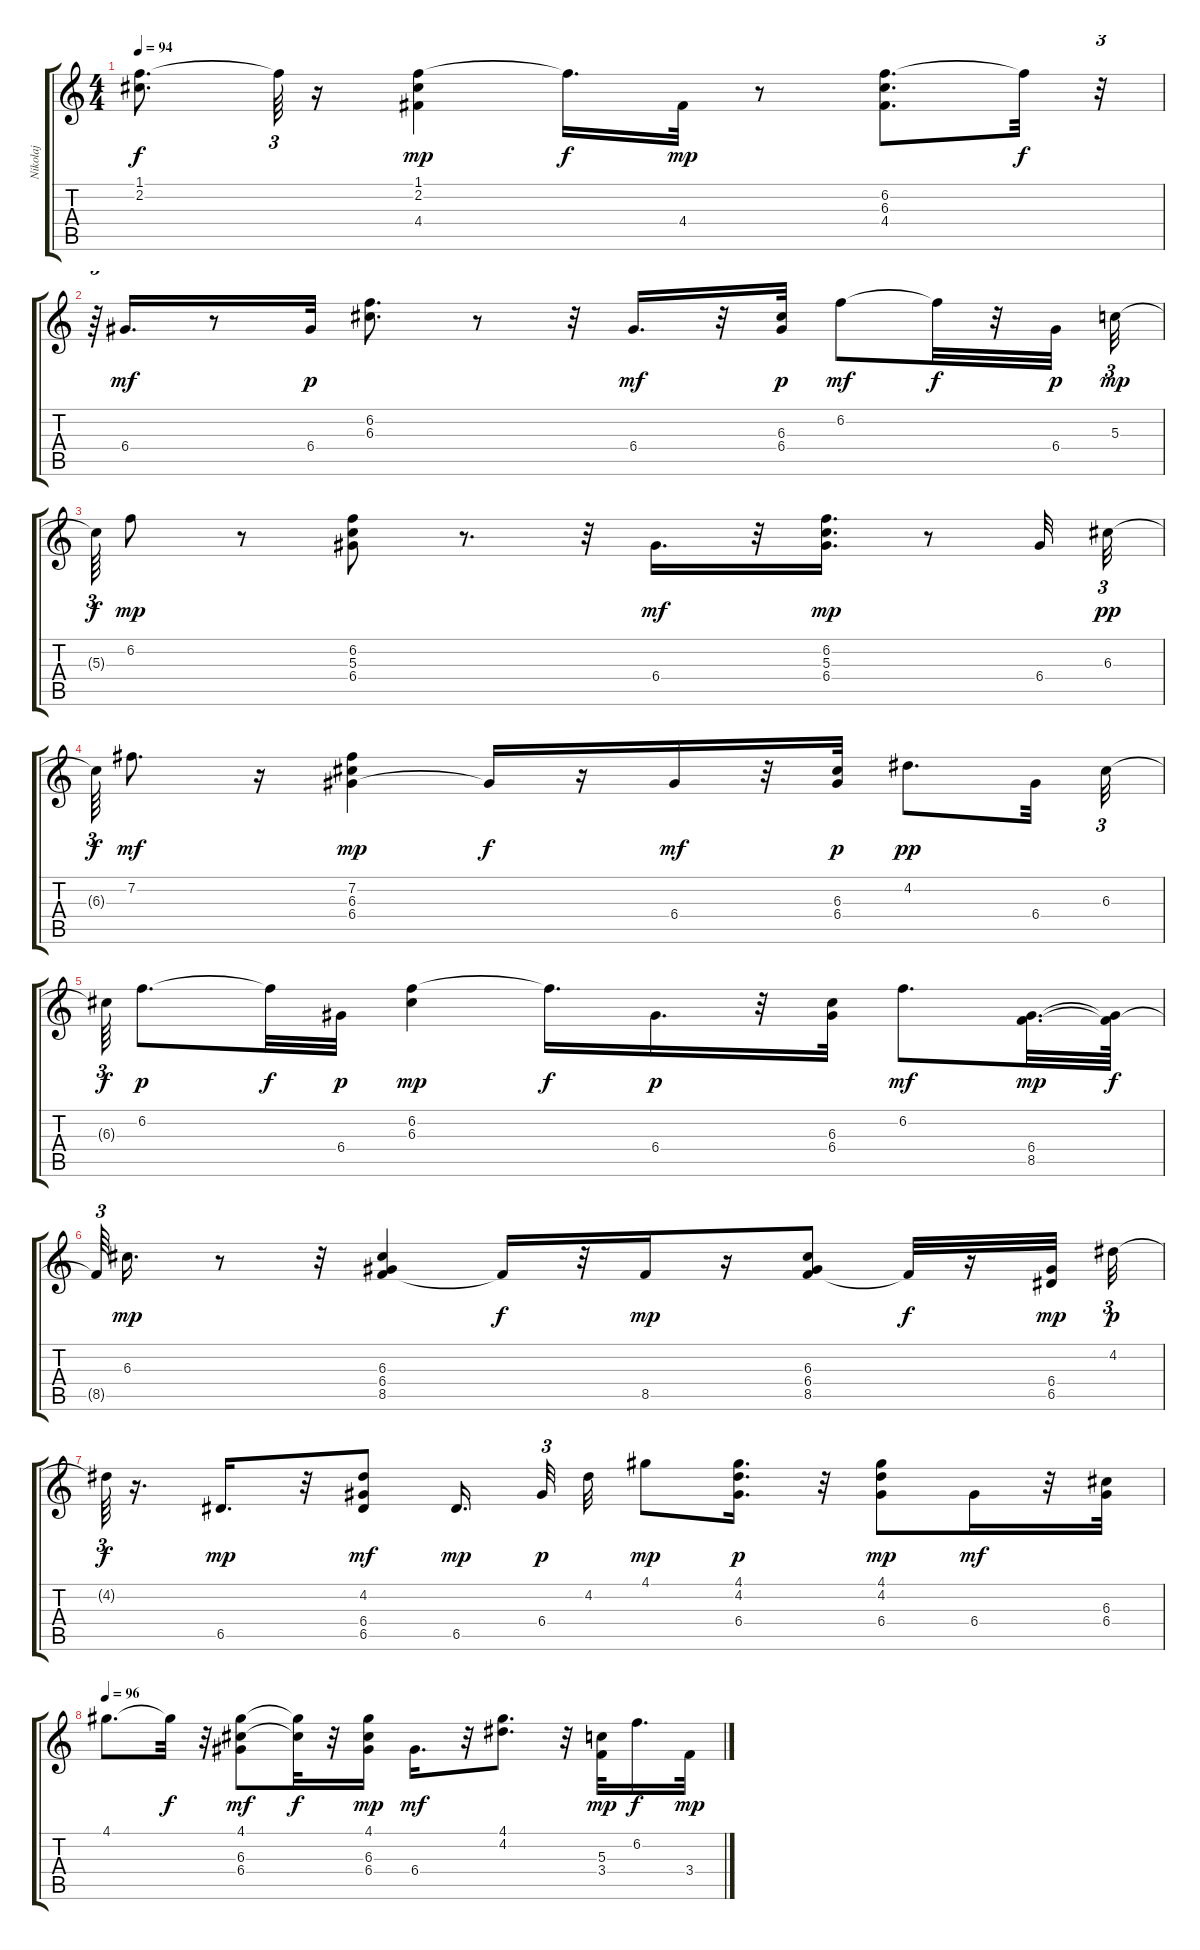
\track ("Nikolaj" "Nikolaj") {instrument acousticguitarsteel}
\staff {score tabs}
\tuning (E4 B3 G3 D3 A2 E2) {hide}
\ts (4 4)
\tempo 94
\clef g2
\ks c
(1.1{t} 2.2{t}).8{d dy f} 1.1{t}.64{tu (3 2)} r.16 (1.1 2.2 4.4).4{dy mp} 1.1{t}.16{d dy f} 4.4.32{dy mp} r.8 (6.2 6.3 4.4).8{d} 6.2{t}.32{dy f} r.32{tu (3 2)} |
r.64{tu (3 2)} 6.4.16{d dy mf} r.8 6.4.32{dy p} (6.2 6.3).8{d} r.8 r.32 6.4.16{d dy mf} r.32 (6.3 6.4).32{dy p} 6.2.8{dy mf} 6.2{t}.32{dy f} r.32 6.4.32{dy p} 5.3.32{tu (3 2) dy mp} |
5.3{t}.64{tu (3 2) dy f} 6.2.8{dy mp} r.8 (6.2 5.3 6.4).8 r.8{d} r.32 6.4.16{d dy mf} r.32 (6.2 5.3 6.4).16{d dy mp} r.8 6.4.32 6.3.32{tu (3 2) dy pp} |
6.3{t}.64{tu (3 2) dy f} 7.2.8{d dy mf} r.16 (7.2 6.3 6.4).4{dy mp} 6.4{t}.16{dy f} r.16 6.4.16{dy mf} r.32 (6.3 6.4).32{dy p} 4.2.8{d dy pp} 6.4.32 6.3.32{tu (3 2)} |
6.3{t}.64{tu (3 2) dy f} 6.2.8{d dy p} 6.2{t}.32{dy f} 6.4.32{dy p} (6.2 6.3).4{dy mp} 6.2{t}.16{d dy f} 6.4.16{d dy p} r.32 (6.3 6.4).32 6.2.8{d dy mf} (6.4 8.5).32{d dy mp} (6.4{t} 8.5{t}).64{dy f} |
8.5{t}.64{tu (3 2)} 6.3.16{d dy mp} r.8 r.32 (6.3 6.4 8.5).4 8.5{t}.16{dy f} r.32 8.5.16{dy mp} r.16 (6.3 6.4 8.5).8 8.5{t}.32{dy f} r.16 (6.4 6.5).32{dy mp} 4.2.32{tu (3 2) dy p} |
4.2{t}.64{tu (3 2) dy f} r.16{d} 6.5.16{d dy mp} r.32 (4.2 6.4 6.5).8{dy mf} 6.5.16{d dy mp beam splitsecondary} 6.4.32{tu (3 2) dy p} 4.2.32 4.1.8{dy mp} (4.1 4.2 6.4).16{d dy p} r.32 (4.1 4.2 6.4).8{dy mp} 6.4.16{dy mf} r.32 (6.3 6.4).32 |
\tempo 96
4.1.8{d} 4.1{t}.32{dy f} r.32 (4.1 6.3 6.4).8{dy mf} (4.1{t} 6.3{t}).32{dy f} r.32 (4.1 6.3 6.4).16{dy mp} 6.4.16{d dy mf} r.32 (4.1 4.2).8{d} r.32 (5.3 3.4).32{dy mp} 6.2.16{d dy f} 3.4.32{dy mp}
